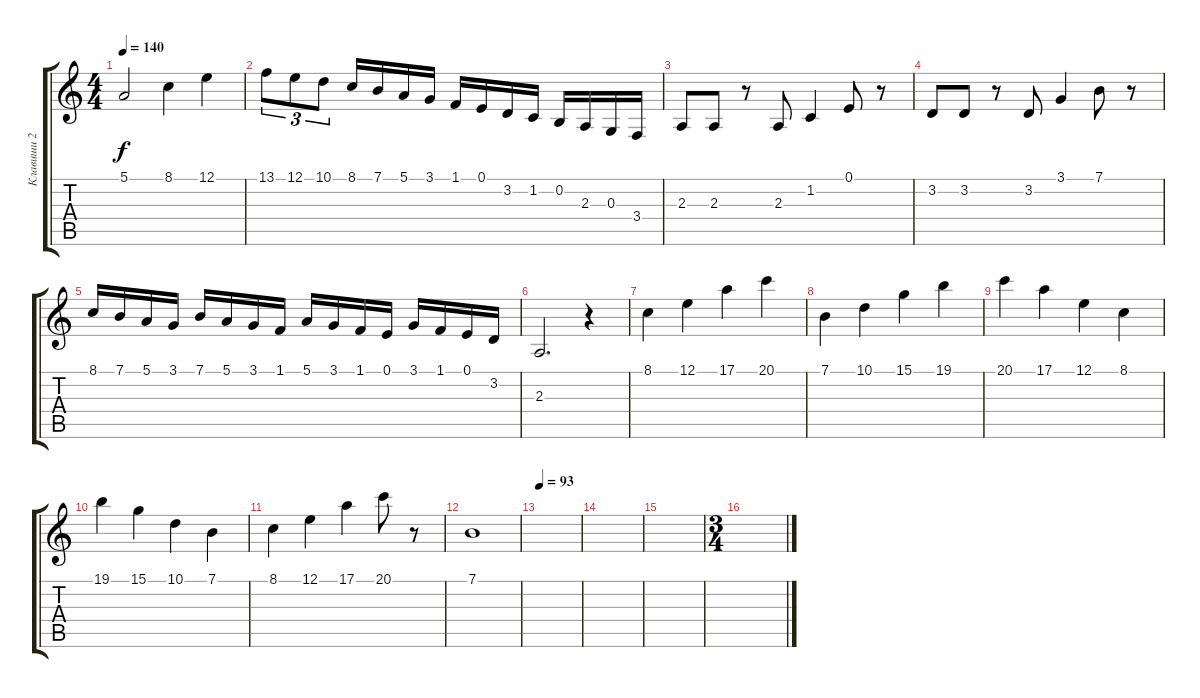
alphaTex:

\track ("Клавиши 2" "Клавиши 2") {instrument lead1square}
\staff {score tabs}
\tuning (E4 B3 G3 D3 A2 E2) {hide}
\ts (4 4)
\tempo 140
\clef g2
\ks c
5.1.2{dy f} 8.1.4 12.1.4 |
13.1.8{tu (3 2)} 12.1.8{tu (3 2)} 10.1.8{tu (3 2)} 8.1.16 7.1.16 5.1.16 3.1.16 1.1.16 0.1.16 3.2.16 1.2.16 0.2.16 2.3.16 0.3.16 3.4.16 |
2.3.8 2.3.8 r.8 2.3.8 1.2.4 0.1.8 r.8 |
3.2.8 3.2.8 r.8 3.2.8 3.1.4 7.1.8 r.8 |
8.1.16 7.1.16 5.1.16 3.1.16 7.1.16 5.1.16 3.1.16 1.1.16 5.1.16 3.1.16 1.1.16 0.1.16 3.1.16 1.1.16 0.1.16 3.2.16 |
2.3.2{d} r.4 |
8.1.4 12.1.4 17.1.4 20.1.4 |
7.1.4 10.1.4 15.1.4 19.1.4 |
20.1.4 17.1.4 12.1.4 8.1.4 |
19.1.4 15.1.4 10.1.4 7.1.4 |
8.1.4 12.1.4 17.1.4 20.1.8 r.8 |
7.1.1 |
\tempo 93
|
|
|
\ts (3 4)
